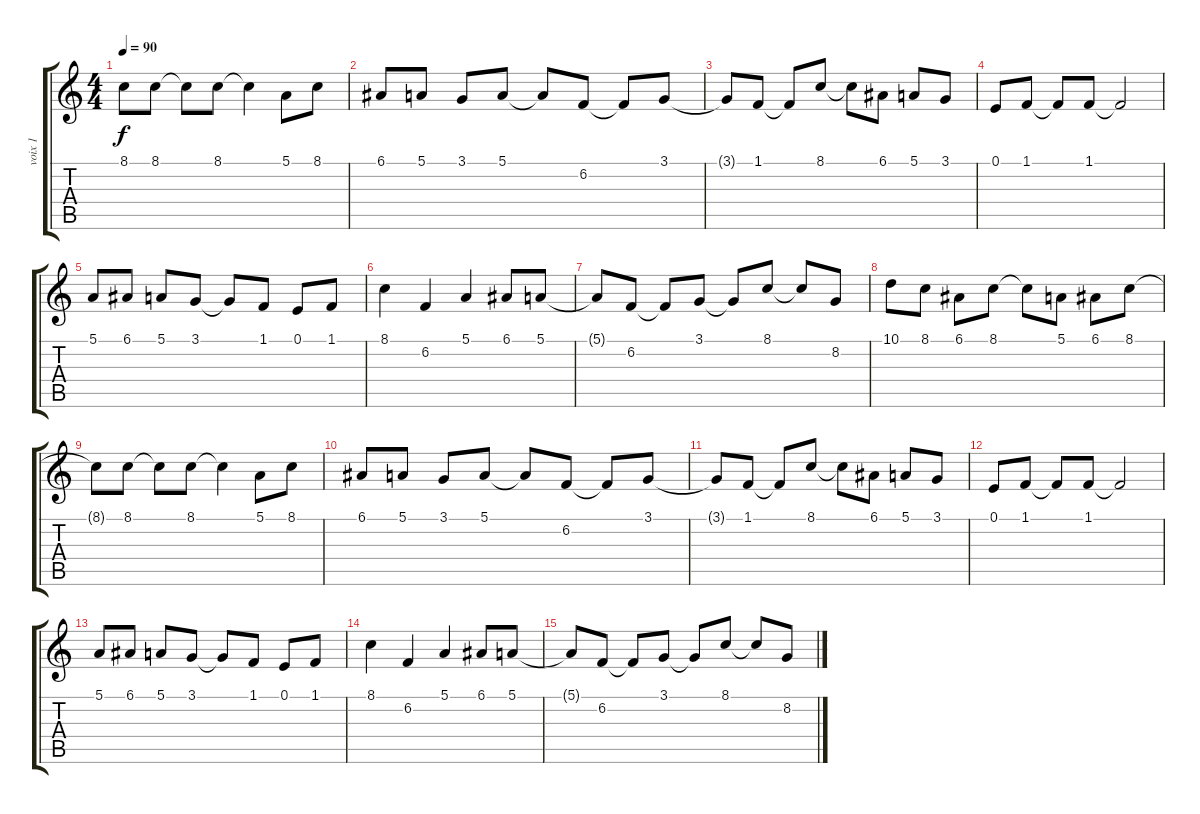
\track ("voix 1" "voix 1") {instrument violin}
\staff {score tabs}
\tuning (E4 B3 G3 D3 A2 E2) {hide}
\ts (4 4)
\tempo 90
\clef g2
\ks c
8.1{t}.8{dy f} 8.1.8 8.1{t}.8 8.1.8 8.1{t}.4 5.1.8 8.1.8 |
6.1.8 5.1.8 3.1.8 5.1.8 5.1{t}.8 6.2.8 6.2{t}.8 3.1.8 |
3.1{t}.8 1.1.8 1.1{t}.8 8.1.8 8.1{t}.8 6.1.8 5.1.8 3.1.8 |
0.1.8 1.1.8 1.1{t}.8 1.1.8 1.1{t}.2 |
5.1.8 6.1.8 5.1.8 3.1.8 3.1{t}.8 1.1.8 0.1.8 1.1.8 |
8.1.4 6.2.4 5.1.4 6.1.8 5.1.8 |
5.1{t}.8 6.2.8 6.2{t}.8 3.1.8 3.1{t}.8 8.1.8 8.1{t}.8 8.2.8 |
10.1.8 8.1.8 6.1.8 8.1.8 8.1{t}.8 5.1.8 6.1.8 8.1.8 |
8.1{t}.8 8.1.8 8.1{t}.8 8.1.8 8.1{t}.4 5.1.8 8.1.8 |
6.1.8 5.1.8 3.1.8 5.1.8 5.1{t}.8 6.2.8 6.2{t}.8 3.1.8 |
3.1{t}.8 1.1.8 1.1{t}.8 8.1.8 8.1{t}.8 6.1.8 5.1.8 3.1.8 |
0.1.8 1.1.8 1.1{t}.8 1.1.8 1.1{t}.2 |
5.1.8 6.1.8 5.1.8 3.1.8 3.1{t}.8 1.1.8 0.1.8 1.1.8 |
8.1.4 6.2.4 5.1.4 6.1.8 5.1.8 |
5.1{t}.8 6.2.8 6.2{t}.8 3.1.8 3.1{t}.8 8.1.8 8.1{t}.8 8.2.8
